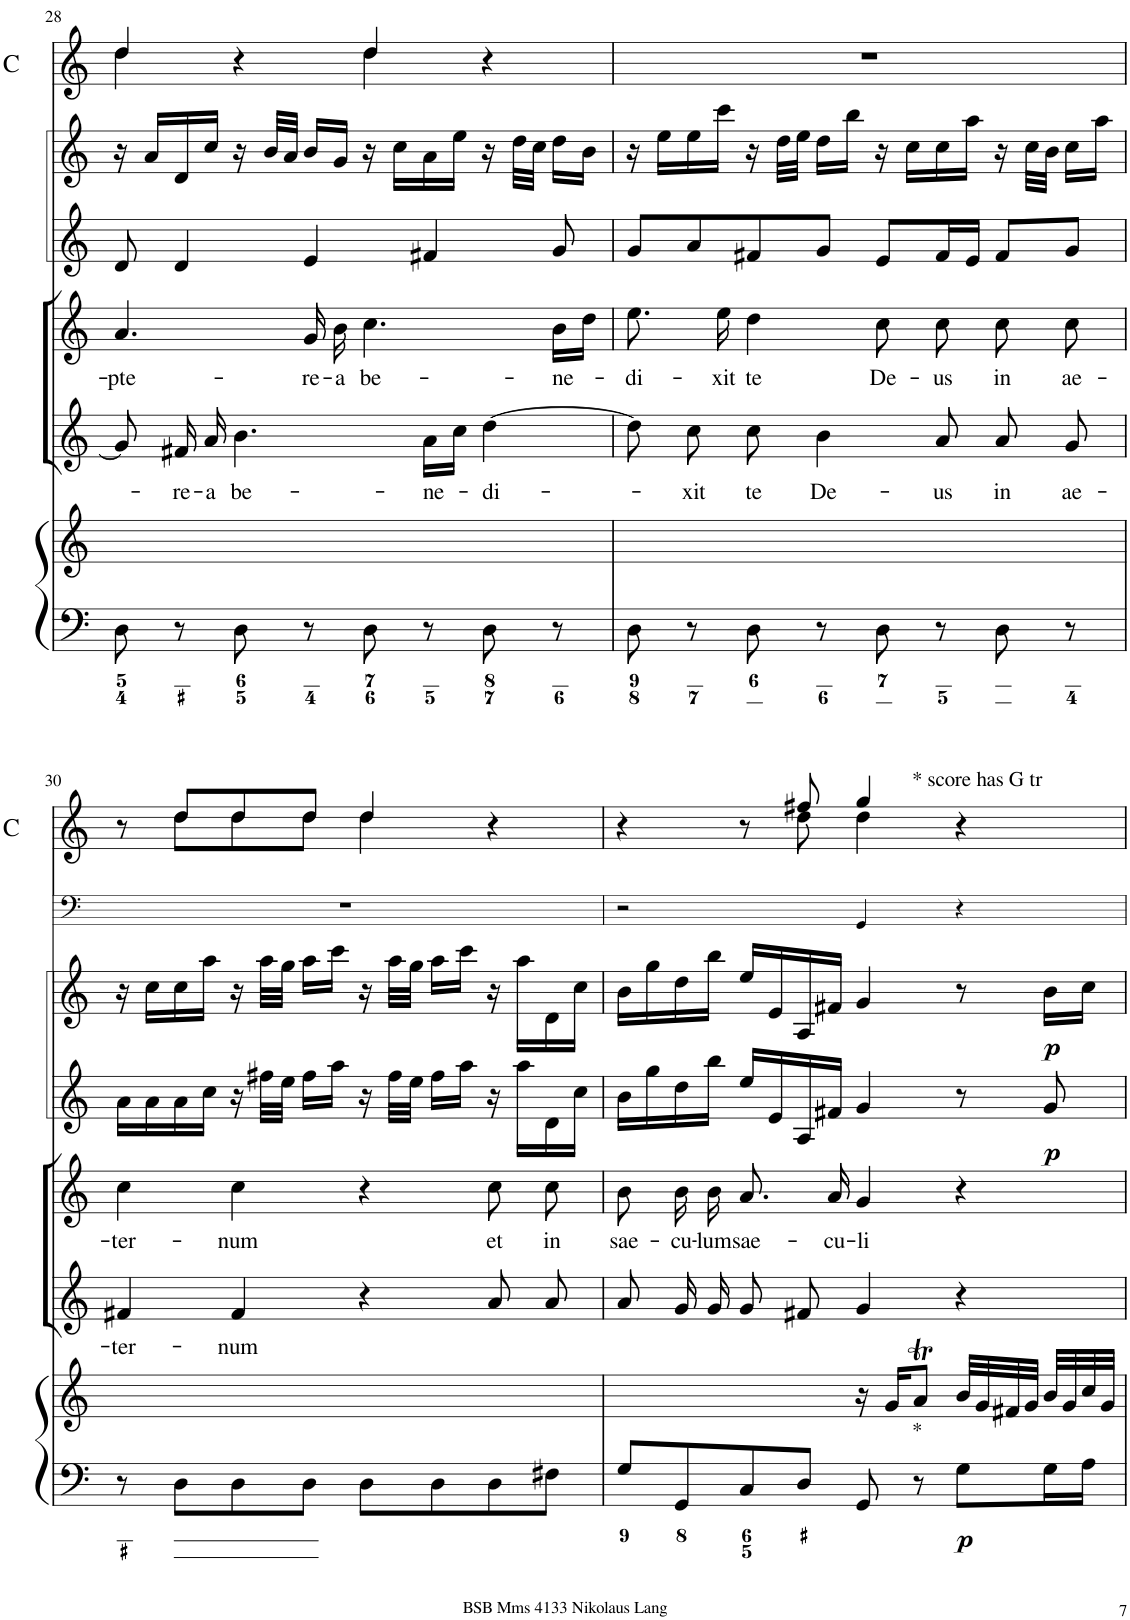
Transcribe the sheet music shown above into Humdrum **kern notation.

**kern	**kern	**dynam	**kern	**text	**kern	**text	**kern	**dynam	**kern	**dynam	**kern	**kern
*part7	*part7	*part7	*part6	*part6	*part5	*part5	*part4	*part4	*part3	*part3	*part2	*part1
*staff8	*staff7	*staff7/8	*staff6	*staff6	*staff5	*staff5	*staff4	*staff4	*staff3	*staff3	*staff2	*staff1
*I"Organo	*	*	*I"Soprano 2	*	*I"Soprano 1	*	*I"Violino 2	*	*I"Violino 1	*	*I"Timpani	*I"Clarini
*	*	*	*	*	*	*	*I'Vln	*	*I'Vln	*	*I'Timp	*I'C
!!LO:PB:g=z
*clefF4	*clefG2	*	*clefG2	*	*clefG2	*	*clefG2	*	*clefG2	*	*clefF4	*clefG2
*k[]	*k[]	*	*k[]	*	*k[]	*	*k[]	*	*k[]	*	*k[]	*k[]
*M4/4	*M4/4	*	*M4/4	*	*M4/4	*	*M4/4	*	*M4/4	*	*M4/4	*M4/4
*met(c)	*met(c)	*	*met(c)	*	*met(c)	*	*met(c)	*	*met(c)	*	*met(c)	*met(c)
=28	=28	=28	=28	=28	=28	=28	=28	=28	=28	=28	=28	=28
!	!	!	!	!	!	!LO:LY:b	!	!	!	!	!	!
*	*	*	*	*	*	*	*	*	*	*	*	*^
8D\	1ryy	.	8g/]	.	4.a/	-pte-	8d/	.	16r	.	1r	4dd/	4dd\
.	.	.	.	.	.	.	.	.	16a/LL	.	.	.	.
!	!	!	!	!LO:LY:b	!	!	!	!	!	!	!	!	!
8r	.	.	16f#X/	-re-	.	.	4d/	.	16d/	.	.	.	.
!	!	!	!	!LO:LY:b	!	!	!	!	!	!	!	!	!
.	.	.	16a/	-a	.	.	.	.	16cc/JJ	.	.	.	.
!	!	!	!	!LO:LY:b	!	!	!	!	!	!	!	!	!
8D\	.	.	4.b\	be-	.	.	.	.	16r	.	.	4r	4ryy
.	.	.	.	.	.	.	.	.	32b/LLL	.	.	.	.
.	.	.	.	.	.	.	.	.	32a/JJJ	.	.	.	.
!	!	!	!	!	!	!LO:LY:b	!	!	!	!	!	!	!
8r	.	.	.	.	16g/	-re-	4e/	.	16b/LL	.	.	.	.
!	!	!	!	!	!	!LO:LY:b	!	!	!	!	!	!	!
.	.	.	.	.	16b\	-a	.	.	16g/JJ	.	.	.	.
!	!	!	!	!	!	!LO:LY:b	!	!	!	!	!	!	!
8D\	.	.	.	.	4.cc\	be-	.	.	16r	.	.	4dd/	4dd\
.	.	.	.	.	.	.	.	.	16cc\LL	.	.	.	.
!	!	!	!	!LO:LY:b	!	!	!	!	!	!	!	!	!
8r	.	.	16a\LL	-ne-	.	.	4f#X/	.	16a\	.	.	.	.
.	.	.	16cc\JJ	.	.	.	.	.	16ee\JJ	.	.	.	.
!	!	!	!	!LO:LY:b	!	!	!	!	!	!	!	!	!
8D\	.	.	[4dd\	-di-	.	.	.	.	16r	.	.	4r	4ryy
.	.	.	.	.	.	.	.	.	32dd\LLL	.	.	.	.
.	.	.	.	.	.	.	.	.	32cc\JJJ	.	.	.	.
!	!	!	!	!	!	!LO:LY:b	!	!	!	!	!	!	!
8r	.	.	.	.	16b\LL	-ne-	8g/	.	16dd\LL	.	.	.	.
.	.	.	.	.	16dd\JJ	.	.	.	16b\JJ	.	.	.	.
*	*	*	*	*	*	*	*	*	*	*	*	*v	*v
=29	=29	=29	=29	=29	=29	=29	=29	=29	=29	=29	=29	=29
!	!	!	!	!	!	!LO:LY:b	!	!	!	!	!	!
8D\	1ryy	.	8dd\]	.	8.ee\	-di-	8g/L	.	16r	.	1r	1r
.	.	.	.	.	.	.	.	.	16ee\LL	.	.	.
!	!	!	!	!LO:LY:b	!	!	!	!	!	!	!	!
8r	.	.	8cc\	-xit	.	.	8a/	.	16ee\	.	.	.
!	!	!	!	!	!	!LO:LY:b	!	!	!	!	!	!
.	.	.	.	.	16ee\	-xit	.	.	16ccc\JJ	.	.	.
!	!	!	!	!LO:LY:b	!	!LO:LY:b	!	!	!	!	!	!
8D\	.	.	8cc\	te	4dd\	te	8f#X/	.	16r	.	.	.
.	.	.	.	.	.	.	.	.	32dd\LLL	.	.	.
.	.	.	.	.	.	.	.	.	32ee\JJJ	.	.	.
!	!	!	!	!LO:LY:b	!	!	!	!	!	!	!	!
8r	.	.	4b\	De-	.	.	8g/J	.	16dd\LL	.	.	.
.	.	.	.	.	.	.	.	.	16bb\JJ	.	.	.
!	!	!	!	!	!	!LO:LY:b	!	!	!	!	!	!
8D\	.	.	.	.	8cc\	De-	8e/L	.	16r	.	.	.
.	.	.	.	.	.	.	.	.	16cc\LL	.	.	.
!	!	!	!	!LO:LY:b	!	!LO:LY:b	!	!	!	!	!	!
8r	.	.	8a/	-us	8cc\	-us	16f#/L	.	16cc\	.	.	.
.	.	.	.	.	.	.	16e/JJ	.	16aa\JJ	.	.	.
!	!	!	!	!LO:LY:b	!	!LO:LY:b	!	!	!	!	!	!
8D\	.	.	8a/	in	8cc\	in	8f#/L	.	16r	.	.	.
.	.	.	.	.	.	.	.	.	32cc\LLL	.	.	.
.	.	.	.	.	.	.	.	.	32b\JJJ	.	.	.
!	!	!	!	!LO:LY:b	!	!LO:LY:b	!	!	!	!	!	!
8r	.	.	8g/	ae-	8cc\	ae-	8g/J	.	16cc\LL	.	.	.
.	.	.	.	.	.	.	.	.	16aa\JJ	.	.	.
!!LO:LB:g=z
=30	=30	=30	=30	=30	=30	=30	=30	=30	=30	=30	=30	=30
!	!	!	!	!LO:LY:b	!	!LO:LY:b	!	!	!	!	!	!
*	*	*	*	*	*	*	*	*	*	*	*	*^
8r	1ryy	.	4f#X/	-ter-	4cc\	-ter-	16a\LL	.	16r	.	1r	8r	8ryy
.	.	.	.	.	.	.	16a\	.	16cc\LL	.	.	.	.
8D\L	.	.	.	.	.	.	16a\	.	16cc\	.	.	8dd/L	8dd\L
.	.	.	.	.	.	.	16cc\JJ	.	16aa\JJ	.	.	.	.
!	!	!	!	!LO:LY:b	!	!LO:LY:b	!	!	!	!	!	!	!
8D\	.	.	4f#/	-num	4cc\	-num	16r	.	16r	.	.	8dd/	8dd\
.	.	.	.	.	.	.	32ff#X\LLL	.	32aa\LLL	.	.	.	.
.	.	.	.	.	.	.	32ee\JJJ	.	32gg\JJJ	.	.	.	.
8D\J	.	.	.	.	.	.	16ff#\LL	.	16aa\LL	.	.	8dd/J	8dd\J
.	.	.	.	.	.	.	16aa\JJ	.	16ccc\JJ	.	.	.	.
8D\L	.	.	4r	.	4r	.	16r	.	16r	.	.	4dd/	4dd\
.	.	.	.	.	.	.	32ff#\LLL	.	32aa\LLL	.	.	.	.
.	.	.	.	.	.	.	32ee\JJJ	.	32gg\JJJ	.	.	.	.
8D\	.	.	.	.	.	.	16ff#\LL	.	16aa\LL	.	.	.	.
.	.	.	.	.	.	.	16aa\JJ	.	16ccc\JJ	.	.	.	.
!	!	!	!	!	!	!LO:LY:b	!	!	!	!	!	!	!
8D\	.	.	8a/	.	8cc\	et	16r	.	16r	.	.	4r	4ryy
.	.	.	.	.	.	.	16aa\LL	.	16aa\LL	.	.	.	.
!	!	!	!	!	!	!LO:LY:b	!	!	!	!	!	!	!
8F#X\J	.	.	8a/	.	8cc\	in	16d\	.	16d\	.	.	.	.
.	.	.	.	.	.	.	16cc\JJ	.	16cc\JJ	.	.	.	.
*	*	*	*	*	*	*	*	*	*	*	*	*v	*v
=31	=31	=31	=31	=31	=31	=31	=31	=31	=31	=31	=31	=31
!	!	!	!	!	!	!LO:LY:b	!	!	!	!	!	!
*	*	*	*	*	*	*	*	*	*	*	*	*^
*	*	*	*	*	*	*	*	*	*	*	*	*	*^
8G/L	2ryy	.	8a/	.	8b\	sae-	16b\LL	.	16b\LL	.	2r	4r	4.ryy	2ryy
.	.	.	.	.	.	.	16gg\	.	16gg\	.	.	.	.	.
!	!	!	!	!	!	!LO:LY:b	!	!	!	!	!	!	!	!
8GG/	.	.	16g/	.	16b\	-cu-	16dd\	.	16dd\	.	.	.	.	.
!	!	!	!	!	!	!LO:LY:b	!	!	!	!	!	!	!	!
.	.	.	16g/	.	16b\	-lum	16bb\JJ	.	16bb\JJ	.	.	.	.	.
!	!	!	!	!	!	!LO:LY:b	!	!	!	!	!	!	!	!
8C/	.	.	8g/	.	8.a/	sae-	16ee/LL	.	16ee/LL	.	.	8r	.	.
.	.	.	.	.	.	.	16e/	.	16e/	.	.	.	.	.
8D/J	.	.	8f#X/	.	.	.	16A/	.	16A/	.	.	8ff#X/	8dd\	.
!	!	!	!	!	!	!LO:LY:b	!	!	!	!	!	!	!	!
.	.	.	.	.	16a/	-cu-	16f#X/JJ	.	16f#X/JJ	.	.	.	.	.
!	!	!	!	!	!	!LO:LY:b	!	!	!	!	!	!	!	!
8GG/	16r	.	4g/	.	4g/	-li	4g/	.	4g/	.	4GG/	4gg/	4dd\	8ryy
.	16g/KL	.	.	.	.	.	.	.	.	.	.	.	.	.
!	!	!	!	!	!	!	!	!	!	!	!	!	!	!LO:TX:a:t=* score has G tr
!	!LO:TX:b:t=*	!	!	!	!	!	!	!	!	!	!	!	!	!
8r	8aT/J	.	.	.	.	.	.	.	.	.	.	.	.	4.ryy
!	!	!LO:DY:b=2	!	!	!	!	!	!	!	!	!	!	!	!
8G\L	32b/LLL	p	4r	.	4r	.	8r	.	8r	.	4r	4r	4ryy	.
.	32g/	.	.	.	.	.	.	.	.	.	.	.	.	.
.	32f#X/	.	.	.	.	.	.	.	.	.	.	.	.	.
.	32g/JJJ	.	.	.	.	.	.	.	.	.	.	.	.	.
!	!	!	!	!	!	!	!	!LO:DY:b	!	!LO:DY:b	!	!	!	!
16G\L	32b/LLL	.	.	.	.	.	8g/	p	16b\LL	p	.	.	.	.
.	32g/	.	.	.	.	.	.	.	.	.	.	.	.	.
16A\JJ	32cc/	.	.	.	.	.	.	.	16cc\JJ	.	.	.	.	.
.	32g/JJJ	.	.	.	.	.	.	.	.	.	.	.	.	.
*	*	*	*	*	*	*	*	*	*	*	*	*v	*v	*v
=	=	=	=	=	=	=	=	=	=	=	=	=
*-	*-	*-	*-	*-	*-	*-	*-	*-	*-	*-	*-	*-
